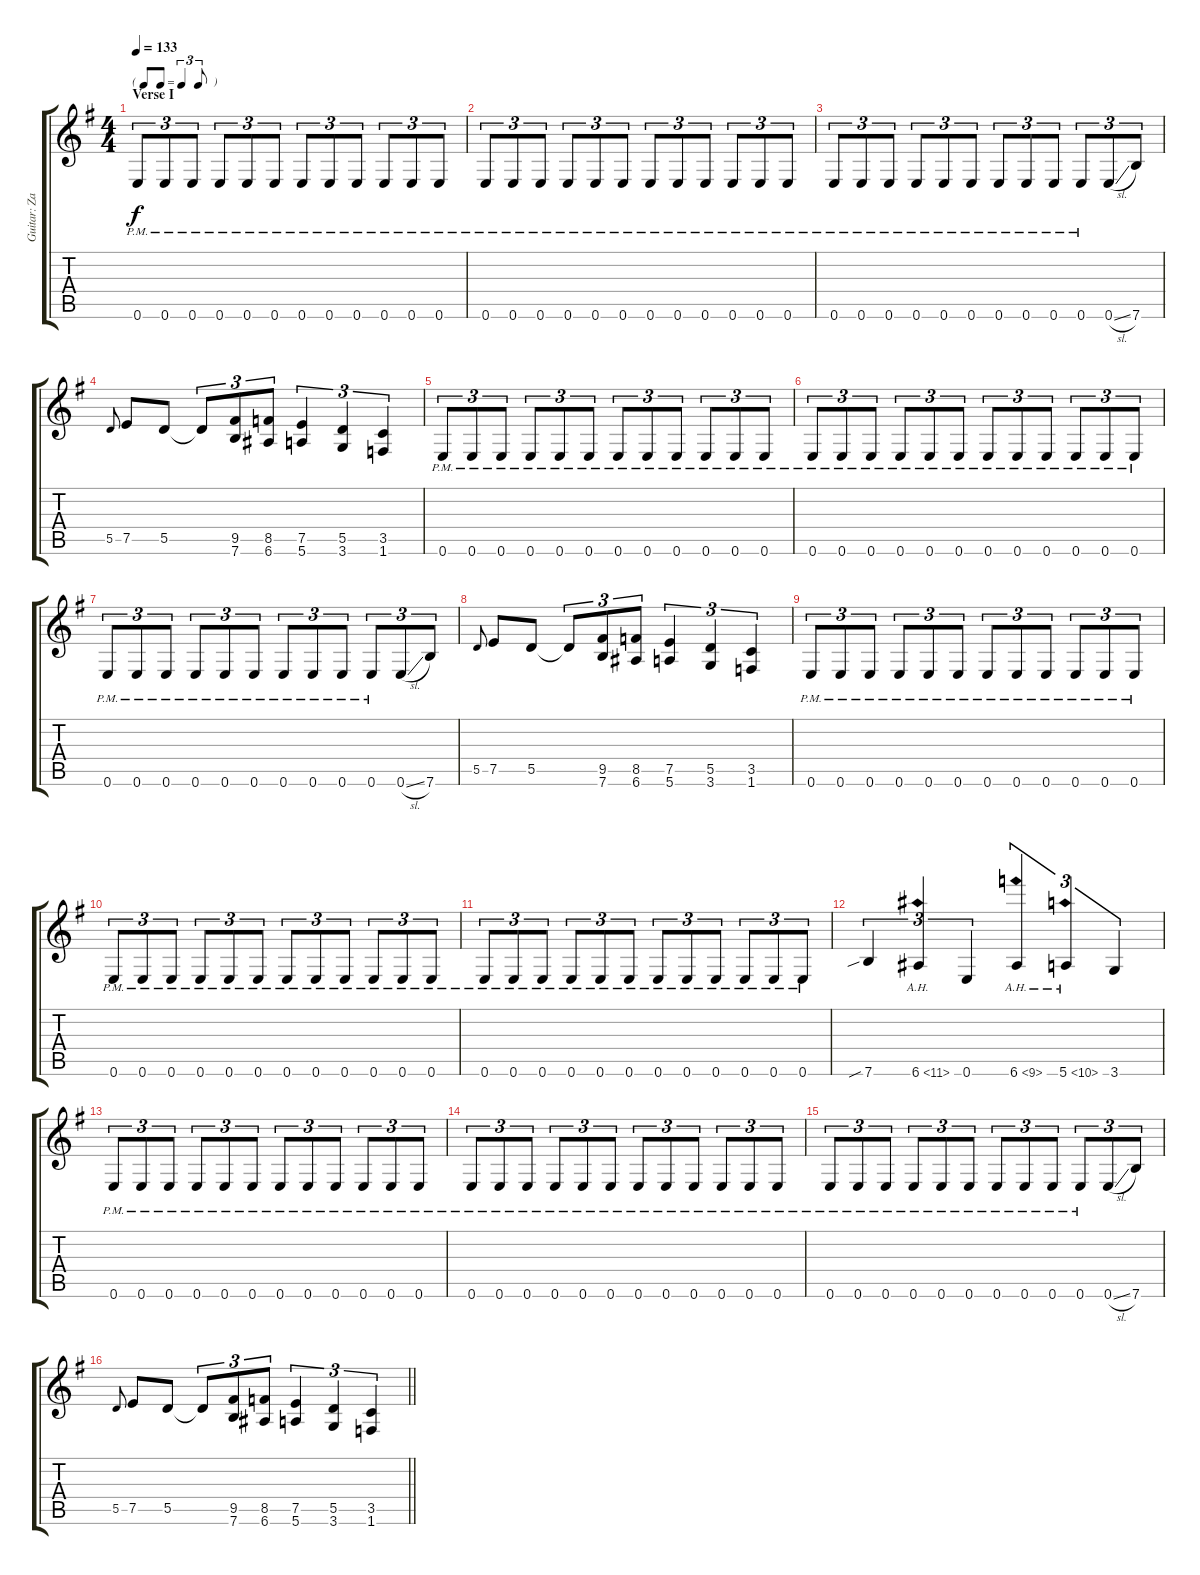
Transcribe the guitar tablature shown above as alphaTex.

\track ("Guitar: Zakk" "Guitar: Za") {instrument distortionguitar}
\staff {score tabs}
\tuning (E4 B3 G3 D3 A2 E2) {hide}
\ts (4 4)
\tf triplet8th
\section ("" "Verse I")
\tempo 133
\clef g2
\ks g
0.6{pm}.8{tu (3 2) dy f} 0.6{pm}.8{tu (3 2)} 0.6{pm}.8{tu (3 2)} 0.6{pm}.8{tu (3 2)} 0.6{pm}.8{tu (3 2)} 0.6{pm}.8{tu (3 2)} 0.6{pm}.8{tu (3 2)} 0.6{pm}.8{tu (3 2)} 0.6{pm}.8{tu (3 2)} 0.6{pm}.8{tu (3 2)} 0.6{pm}.8{tu (3 2)} 0.6{pm}.8{tu (3 2)} |
0.6{pm}.8{tu (3 2)} 0.6{pm}.8{tu (3 2)} 0.6{pm}.8{tu (3 2)} 0.6{pm}.8{tu (3 2)} 0.6{pm}.8{tu (3 2)} 0.6{pm}.8{tu (3 2)} 0.6{pm}.8{tu (3 2)} 0.6{pm}.8{tu (3 2)} 0.6{pm}.8{tu (3 2)} 0.6{pm}.8{tu (3 2)} 0.6{pm}.8{tu (3 2)} 0.6{pm}.8{tu (3 2)} |
0.6{pm}.8{tu (3 2)} 0.6{pm}.8{tu (3 2)} 0.6{pm}.8{tu (3 2)} 0.6{pm}.8{tu (3 2)} 0.6{pm}.8{tu (3 2)} 0.6{pm}.8{tu (3 2)} 0.6{pm}.8{tu (3 2)} 0.6{pm}.8{tu (3 2)} 0.6{pm}.8{tu (3 2)} 0.6{pm}.8{tu (3 2)} 0.6{sl}.8{tu (3 2)} 7.6.8{tu (3 2)} |
5.5.8{gr onbeat} 7.5.8 5.5.8 5.5{t}.8{tu (3 2)} (9.5 7.6).8{tu (3 2)} (8.5 6.6).8{tu (3 2)} (7.5 5.6).4{tu (3 2)} (5.5 3.6).4{tu (3 2)} (3.5 1.6).4{tu (3 2)} |
0.6{pm}.8{tu (3 2)} 0.6{pm}.8{tu (3 2)} 0.6{pm}.8{tu (3 2)} 0.6{pm}.8{tu (3 2)} 0.6{pm}.8{tu (3 2)} 0.6{pm}.8{tu (3 2)} 0.6{pm}.8{tu (3 2)} 0.6{pm}.8{tu (3 2)} 0.6{pm}.8{tu (3 2)} 0.6{pm}.8{tu (3 2)} 0.6{pm}.8{tu (3 2)} 0.6{pm}.8{tu (3 2)} |
0.6{pm}.8{tu (3 2)} 0.6{pm}.8{tu (3 2)} 0.6{pm}.8{tu (3 2)} 0.6{pm}.8{tu (3 2)} 0.6{pm}.8{tu (3 2)} 0.6{pm}.8{tu (3 2)} 0.6{pm}.8{tu (3 2)} 0.6{pm}.8{tu (3 2)} 0.6{pm}.8{tu (3 2)} 0.6{pm}.8{tu (3 2)} 0.6{pm}.8{tu (3 2)} 0.6{pm}.8{tu (3 2)} |
0.6{pm}.8{tu (3 2)} 0.6{pm}.8{tu (3 2)} 0.6{pm}.8{tu (3 2)} 0.6{pm}.8{tu (3 2)} 0.6{pm}.8{tu (3 2)} 0.6{pm}.8{tu (3 2)} 0.6{pm}.8{tu (3 2)} 0.6{pm}.8{tu (3 2)} 0.6{pm}.8{tu (3 2)} 0.6{pm}.8{tu (3 2)} 0.6{sl}.8{tu (3 2)} 7.6.8{tu (3 2)} |
5.5.8{gr onbeat} 7.5.8 5.5.8 5.5{t}.8{tu (3 2)} (9.5 7.6).8{tu (3 2)} (8.5 6.6).8{tu (3 2)} (7.5 5.6).4{tu (3 2)} (5.5 3.6).4{tu (3 2)} (3.5 1.6).4{tu (3 2)} |
0.6{pm}.8{tu (3 2)} 0.6{pm}.8{tu (3 2)} 0.6{pm}.8{tu (3 2)} 0.6{pm}.8{tu (3 2)} 0.6{pm}.8{tu (3 2)} 0.6{pm}.8{tu (3 2)} 0.6{pm}.8{tu (3 2)} 0.6{pm}.8{tu (3 2)} 0.6{pm}.8{tu (3 2)} 0.6{pm}.8{tu (3 2)} 0.6{pm}.8{tu (3 2)} 0.6{pm}.8{tu (3 2)} |
0.6{pm}.8{tu (3 2)} 0.6{pm}.8{tu (3 2)} 0.6{pm}.8{tu (3 2)} 0.6{pm}.8{tu (3 2)} 0.6{pm}.8{tu (3 2)} 0.6{pm}.8{tu (3 2)} 0.6{pm}.8{tu (3 2)} 0.6{pm}.8{tu (3 2)} 0.6{pm}.8{tu (3 2)} 0.6{pm}.8{tu (3 2)} 0.6{pm}.8{tu (3 2)} 0.6{pm}.8{tu (3 2)} |
0.6{pm}.8{tu (3 2)} 0.6{pm}.8{tu (3 2)} 0.6{pm}.8{tu (3 2)} 0.6{pm}.8{tu (3 2)} 0.6{pm}.8{tu (3 2)} 0.6{pm}.8{tu (3 2)} 0.6{pm}.8{tu (3 2)} 0.6{pm}.8{tu (3 2)} 0.6{pm}.8{tu (3 2)} 0.6{pm}.8{tu (3 2)} 0.6{pm}.8{tu (3 2)} 0.6{pm}.8{tu (3 2)} |
7.6{sib}.4{tu (3 2)} 6.6{ah 5}.4{tu (3 2)} 0.6.4{tu (3 2)} 6.6{ah 3}.4{tu (3 2)} 5.6{ah 5}.4{tu (3 2)} 3.6.4{tu (3 2)} |
0.6{pm}.8{tu (3 2)} 0.6{pm}.8{tu (3 2)} 0.6{pm}.8{tu (3 2)} 0.6{pm}.8{tu (3 2)} 0.6{pm}.8{tu (3 2)} 0.6{pm}.8{tu (3 2)} 0.6{pm}.8{tu (3 2)} 0.6{pm}.8{tu (3 2)} 0.6{pm}.8{tu (3 2)} 0.6{pm}.8{tu (3 2)} 0.6{pm}.8{tu (3 2)} 0.6{pm}.8{tu (3 2)} |
0.6{pm}.8{tu (3 2)} 0.6{pm}.8{tu (3 2)} 0.6{pm}.8{tu (3 2)} 0.6{pm}.8{tu (3 2)} 0.6{pm}.8{tu (3 2)} 0.6{pm}.8{tu (3 2)} 0.6{pm}.8{tu (3 2)} 0.6{pm}.8{tu (3 2)} 0.6{pm}.8{tu (3 2)} 0.6{pm}.8{tu (3 2)} 0.6{pm}.8{tu (3 2)} 0.6{pm}.8{tu (3 2)} |
0.6{pm}.8{tu (3 2)} 0.6{pm}.8{tu (3 2)} 0.6{pm}.8{tu (3 2)} 0.6{pm}.8{tu (3 2)} 0.6{pm}.8{tu (3 2)} 0.6{pm}.8{tu (3 2)} 0.6{pm}.8{tu (3 2)} 0.6{pm}.8{tu (3 2)} 0.6{pm}.8{tu (3 2)} 0.6{pm}.8{tu (3 2)} 0.6{sl}.8{tu (3 2)} 7.6.8{tu (3 2)} |
\barLineRight lightlight
5.5.8{gr onbeat} 7.5.8 5.5.8 5.5{t}.8{tu (3 2)} (9.5 7.6).8{tu (3 2)} (8.5 6.6).8{tu (3 2)} (7.5 5.6).4{tu (3 2)} (5.5 3.6).4{tu (3 2)} (3.5 1.6).4{tu (3 2)}
